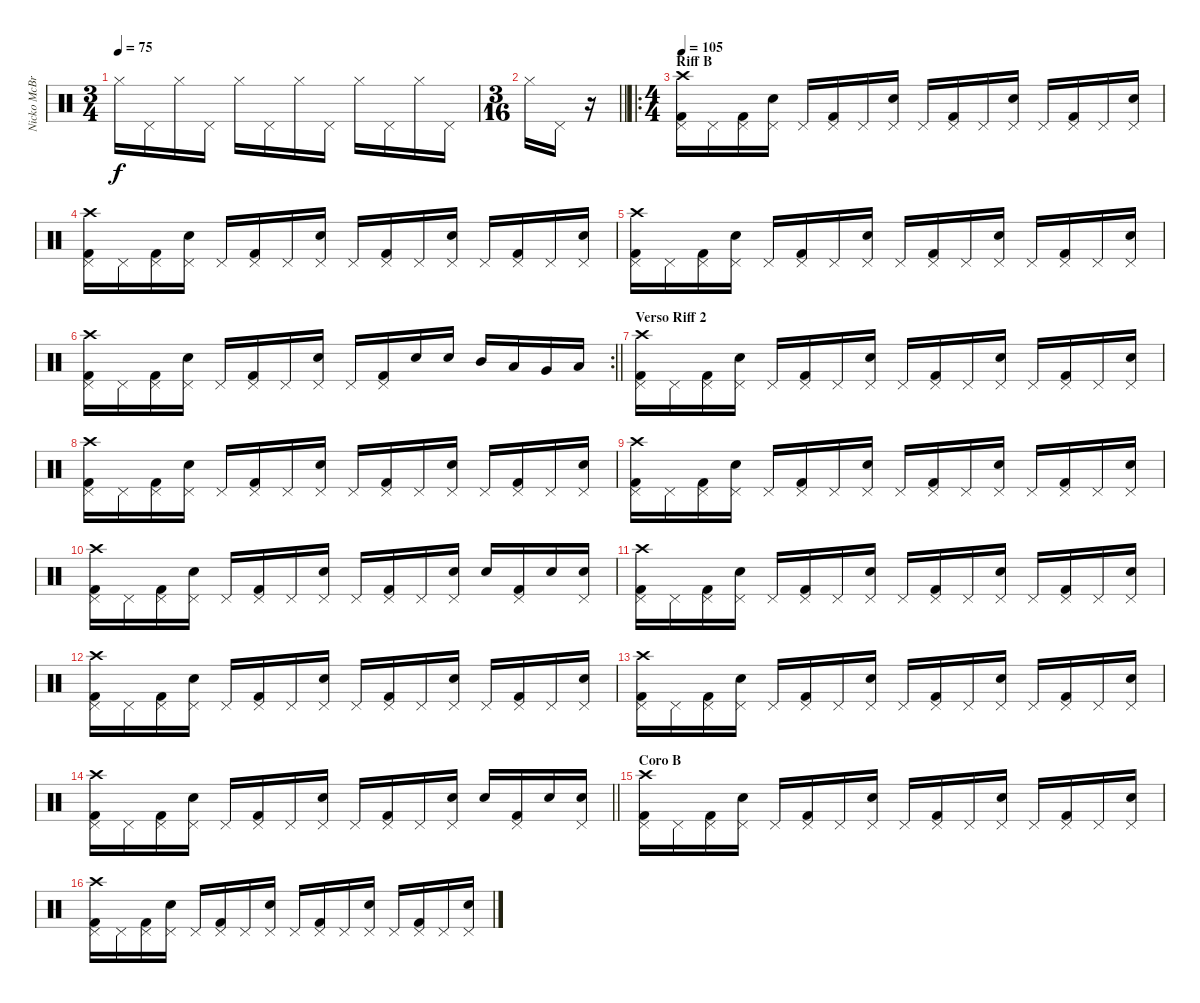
\track ("Nicko McBrain" "Nicko McBr") {instrument percussion}
\staff {score}
\articulation defaults
\ts (3 4)
\tempo 75
\clef neutral
\ks c "Hi-Hat (closed)".16{dy f} "Pedal Hi-Hat (hit)".16 "Hi-Hat (closed)".16 "Pedal Hi-Hat (hit)".16 "Hi-Hat (closed)".16 "Pedal Hi-Hat (hit)".16 "Hi-Hat (closed)".16 "Pedal Hi-Hat (hit)".16 "Hi-Hat (closed)".16 "Pedal Hi-Hat (hit)".16 "Hi-Hat (closed)".16 "Pedal Hi-Hat (hit)".16
|
\ts (3 16)
\barLineRight lightlight "Hi-Hat (closed)".16 "Pedal Hi-Hat (hit)".16
r.16 |
\ro
\ts (4 4)
\section ("" "Riff B")
\tempo 105
("Kick (hit) 2" "Pedal Hi-Hat (hit)" "Crash high (hit)").16 "Pedal Hi-Hat (hit)".16 ("Kick (hit) 2" "Pedal Hi-Hat (hit)").16 ("Snare (hit) 2" "Pedal Hi-Hat (hit)").16 "Pedal Hi-Hat (hit)".16 ("Kick (hit) 2" "Pedal Hi-Hat (hit)").16 "Pedal Hi-Hat (hit)".16 ("Snare (hit) 2" "Pedal Hi-Hat (hit)").16 "Pedal Hi-Hat (hit)".16 ("Kick (hit) 2" "Pedal Hi-Hat (hit)").16 "Pedal Hi-Hat (hit)".16 ("Snare (hit) 2" "Pedal Hi-Hat (hit)").16 "Pedal Hi-Hat (hit)".16 ("Kick (hit) 2" "Pedal Hi-Hat (hit)").16 "Pedal Hi-Hat (hit)".16 ("Snare (hit) 2" "Pedal Hi-Hat (hit)").16 |
("Kick (hit) 2" "Pedal Hi-Hat (hit)" "Crash high (hit)").16 "Pedal Hi-Hat (hit)".16 ("Kick (hit) 2" "Pedal Hi-Hat (hit)").16 ("Snare (hit) 2" "Pedal Hi-Hat (hit)").16 "Pedal Hi-Hat (hit)".16 ("Kick (hit) 2" "Pedal Hi-Hat (hit)").16 "Pedal Hi-Hat (hit)".16 ("Snare (hit) 2" "Pedal Hi-Hat (hit)").16 "Pedal Hi-Hat (hit)".16 ("Kick (hit) 2" "Pedal Hi-Hat (hit)").16 "Pedal Hi-Hat (hit)".16 ("Snare (hit) 2" "Pedal Hi-Hat (hit)").16 "Pedal Hi-Hat (hit)".16 ("Kick (hit) 2" "Pedal Hi-Hat (hit)").16 "Pedal Hi-Hat (hit)".16 ("Snare (hit) 2" "Pedal Hi-Hat (hit)").16 |
("Kick (hit) 2" "Pedal Hi-Hat (hit)" "Crash high (hit)").16 "Pedal Hi-Hat (hit)".16 ("Kick (hit) 2" "Pedal Hi-Hat (hit)").16 ("Snare (hit) 2" "Pedal Hi-Hat (hit)").16 "Pedal Hi-Hat (hit)".16 ("Kick (hit) 2" "Pedal Hi-Hat (hit)").16 "Pedal Hi-Hat (hit)".16 ("Snare (hit) 2" "Pedal Hi-Hat (hit)").16 "Pedal Hi-Hat (hit)".16 ("Kick (hit) 2" "Pedal Hi-Hat (hit)").16 "Pedal Hi-Hat (hit)".16 ("Snare (hit) 2" "Pedal Hi-Hat (hit)").16 "Pedal Hi-Hat (hit)".16 ("Kick (hit) 2" "Pedal Hi-Hat (hit)").16 "Pedal Hi-Hat (hit)".16 ("Snare (hit) 2" "Pedal Hi-Hat (hit)").16 |
\rc 2
\barLineRight lightlight
("Kick (hit) 2" "Pedal Hi-Hat (hit)" "Crash high (hit)").16 "Pedal Hi-Hat (hit)".16 ("Kick (hit) 2" "Pedal Hi-Hat (hit)").16 ("Snare (hit) 2" "Pedal Hi-Hat (hit)").16 "Pedal Hi-Hat (hit)".16 ("Kick (hit) 2" "Pedal Hi-Hat (hit)").16 "Pedal Hi-Hat (hit)".16 ("Snare (hit) 2" "Pedal Hi-Hat (hit)").16 "Pedal Hi-Hat (hit)".16 ("Kick (hit) 2" "Pedal Hi-Hat (hit)").16 "Snare (hit) 2".16 "Snare (hit) 2".16 "Mid Tom (hit)".16 "Low Tom (hit)".16 "Very Low Tom (hit)".16 "Low Floor Tom (hit)".16 |
\section ("" "Verso Riff 2")
("Kick (hit) 2" "Pedal Hi-Hat (hit)" "Crash high (hit)").16 "Pedal Hi-Hat (hit)".16 ("Kick (hit) 2" "Pedal Hi-Hat (hit)").16 ("Snare (hit) 2" "Pedal Hi-Hat (hit)").16 "Pedal Hi-Hat (hit)".16 ("Kick (hit) 2" "Pedal Hi-Hat (hit)").16 "Pedal Hi-Hat (hit)".16 ("Snare (hit) 2" "Pedal Hi-Hat (hit)").16 "Pedal Hi-Hat (hit)".16 ("Kick (hit) 2" "Pedal Hi-Hat (hit)").16 "Pedal Hi-Hat (hit)".16 ("Snare (hit) 2" "Pedal Hi-Hat (hit)").16 "Pedal Hi-Hat (hit)".16 ("Kick (hit) 2" "Pedal Hi-Hat (hit)").16 "Pedal Hi-Hat (hit)".16 ("Snare (hit) 2" "Pedal Hi-Hat (hit)").16 |
("Kick (hit) 2" "Pedal Hi-Hat (hit)" "Crash high (hit)").16 "Pedal Hi-Hat (hit)".16 ("Kick (hit) 2" "Pedal Hi-Hat (hit)").16 ("Snare (hit) 2" "Pedal Hi-Hat (hit)").16 "Pedal Hi-Hat (hit)".16 ("Kick (hit) 2" "Pedal Hi-Hat (hit)").16 "Pedal Hi-Hat (hit)".16 ("Snare (hit) 2" "Pedal Hi-Hat (hit)").16 "Pedal Hi-Hat (hit)".16 ("Kick (hit) 2" "Pedal Hi-Hat (hit)").16 "Pedal Hi-Hat (hit)".16 ("Snare (hit) 2" "Pedal Hi-Hat (hit)").16 "Pedal Hi-Hat (hit)".16 ("Kick (hit) 2" "Pedal Hi-Hat (hit)").16 "Pedal Hi-Hat (hit)".16 ("Snare (hit) 2" "Pedal Hi-Hat (hit)").16 |
("Kick (hit) 2" "Pedal Hi-Hat (hit)" "Crash high (hit)").16 "Pedal Hi-Hat (hit)".16 ("Kick (hit) 2" "Pedal Hi-Hat (hit)").16 ("Snare (hit) 2" "Pedal Hi-Hat (hit)").16 "Pedal Hi-Hat (hit)".16 ("Kick (hit) 2" "Pedal Hi-Hat (hit)").16 "Pedal Hi-Hat (hit)".16 ("Snare (hit) 2" "Pedal Hi-Hat (hit)").16 "Pedal Hi-Hat (hit)".16 ("Kick (hit) 2" "Pedal Hi-Hat (hit)").16 "Pedal Hi-Hat (hit)".16 ("Snare (hit) 2" "Pedal Hi-Hat (hit)").16 "Pedal Hi-Hat (hit)".16 ("Kick (hit) 2" "Pedal Hi-Hat (hit)").16 "Pedal Hi-Hat (hit)".16 ("Snare (hit) 2" "Pedal Hi-Hat (hit)").16 |
("Kick (hit) 2" "Pedal Hi-Hat (hit)" "Crash high (hit)").16 "Pedal Hi-Hat (hit)".16 ("Kick (hit) 2" "Pedal Hi-Hat (hit)").16 ("Snare (hit) 2" "Pedal Hi-Hat (hit)").16 "Pedal Hi-Hat (hit)".16 ("Kick (hit) 2" "Pedal Hi-Hat (hit)").16 "Pedal Hi-Hat (hit)".16 ("Snare (hit) 2" "Pedal Hi-Hat (hit)").16 "Pedal Hi-Hat (hit)".16 ("Kick (hit) 2" "Pedal Hi-Hat (hit)").16 "Pedal Hi-Hat (hit)".16 ("Snare (hit) 2" "Pedal Hi-Hat (hit)").16 "Snare (hit) 2".16 ("Kick (hit) 2" "Pedal Hi-Hat (hit)").16 "Snare (hit) 2".16 ("Snare (hit) 2" "Pedal Hi-Hat (hit)").16 |
("Kick (hit) 2" "Pedal Hi-Hat (hit)" "Crash high (hit)").16 "Pedal Hi-Hat (hit)".16 ("Kick (hit) 2" "Pedal Hi-Hat (hit)").16 ("Snare (hit) 2" "Pedal Hi-Hat (hit)").16 "Pedal Hi-Hat (hit)".16 ("Kick (hit) 2" "Pedal Hi-Hat (hit)").16 "Pedal Hi-Hat (hit)".16 ("Snare (hit) 2" "Pedal Hi-Hat (hit)").16 "Pedal Hi-Hat (hit)".16 ("Kick (hit) 2" "Pedal Hi-Hat (hit)").16 "Pedal Hi-Hat (hit)".16 ("Snare (hit) 2" "Pedal Hi-Hat (hit)").16 "Pedal Hi-Hat (hit)".16 ("Kick (hit) 2" "Pedal Hi-Hat (hit)").16 "Pedal Hi-Hat (hit)".16 ("Snare (hit) 2" "Pedal Hi-Hat (hit)").16 |
("Kick (hit) 2" "Pedal Hi-Hat (hit)" "Crash high (hit)").16 "Pedal Hi-Hat (hit)".16 ("Kick (hit) 2" "Pedal Hi-Hat (hit)").16 ("Snare (hit) 2" "Pedal Hi-Hat (hit)").16 "Pedal Hi-Hat (hit)".16 ("Kick (hit) 2" "Pedal Hi-Hat (hit)").16 "Pedal Hi-Hat (hit)".16 ("Snare (hit) 2" "Pedal Hi-Hat (hit)").16 "Pedal Hi-Hat (hit)".16 ("Kick (hit) 2" "Pedal Hi-Hat (hit)").16 "Pedal Hi-Hat (hit)".16 ("Snare (hit) 2" "Pedal Hi-Hat (hit)").16 "Pedal Hi-Hat (hit)".16 ("Kick (hit) 2" "Pedal Hi-Hat (hit)").16 "Pedal Hi-Hat (hit)".16 ("Snare (hit) 2" "Pedal Hi-Hat (hit)").16 |
("Kick (hit) 2" "Pedal Hi-Hat (hit)" "Crash high (hit)").16 "Pedal Hi-Hat (hit)".16 ("Kick (hit) 2" "Pedal Hi-Hat (hit)").16 ("Snare (hit) 2" "Pedal Hi-Hat (hit)").16 "Pedal Hi-Hat (hit)".16 ("Kick (hit) 2" "Pedal Hi-Hat (hit)").16 "Pedal Hi-Hat (hit)".16 ("Snare (hit) 2" "Pedal Hi-Hat (hit)").16 "Pedal Hi-Hat (hit)".16 ("Kick (hit) 2" "Pedal Hi-Hat (hit)").16 "Pedal Hi-Hat (hit)".16 ("Snare (hit) 2" "Pedal Hi-Hat (hit)").16 "Pedal Hi-Hat (hit)".16 ("Kick (hit) 2" "Pedal Hi-Hat (hit)").16 "Pedal Hi-Hat (hit)".16 ("Snare (hit) 2" "Pedal Hi-Hat (hit)").16 |
\barLineRight lightlight
("Kick (hit) 2" "Pedal Hi-Hat (hit)" "Crash high (hit)").16 "Pedal Hi-Hat (hit)".16 ("Kick (hit) 2" "Pedal Hi-Hat (hit)").16 ("Snare (hit) 2" "Pedal Hi-Hat (hit)").16 "Pedal Hi-Hat (hit)".16 ("Kick (hit) 2" "Pedal Hi-Hat (hit)").16 "Pedal Hi-Hat (hit)".16 ("Snare (hit) 2" "Pedal Hi-Hat (hit)").16 "Pedal Hi-Hat (hit)".16 ("Kick (hit) 2" "Pedal Hi-Hat (hit)").16 "Pedal Hi-Hat (hit)".16 ("Snare (hit) 2" "Pedal Hi-Hat (hit)").16 "Snare (hit) 2".16 ("Kick (hit) 2" "Pedal Hi-Hat (hit)").16 "Snare (hit) 2".16 ("Snare (hit) 2" "Pedal Hi-Hat (hit)").16 |
\section ("" "Coro B")
("Kick (hit) 2" "Pedal Hi-Hat (hit)" "Crash high (hit)").16 "Pedal Hi-Hat (hit)".16 ("Kick (hit) 2" "Pedal Hi-Hat (hit)").16 ("Snare (hit) 2" "Pedal Hi-Hat (hit)").16 "Pedal Hi-Hat (hit)".16 ("Kick (hit) 2" "Pedal Hi-Hat (hit)").16 "Pedal Hi-Hat (hit)".16 ("Snare (hit) 2" "Pedal Hi-Hat (hit)").16 "Pedal Hi-Hat (hit)".16 ("Kick (hit) 2" "Pedal Hi-Hat (hit)").16 "Pedal Hi-Hat (hit)".16 ("Snare (hit) 2" "Pedal Hi-Hat (hit)").16 "Pedal Hi-Hat (hit)".16 ("Kick (hit) 2" "Pedal Hi-Hat (hit)").16 "Pedal Hi-Hat (hit)".16 ("Snare (hit) 2" "Pedal Hi-Hat (hit)").16 |
("Kick (hit) 2" "Pedal Hi-Hat (hit)" "Crash high (hit)").16 "Pedal Hi-Hat (hit)".16 ("Kick (hit) 2" "Pedal Hi-Hat (hit)").16 ("Snare (hit) 2" "Pedal Hi-Hat (hit)").16 "Pedal Hi-Hat (hit)".16 ("Kick (hit) 2" "Pedal Hi-Hat (hit)").16 "Pedal Hi-Hat (hit)".16 ("Snare (hit) 2" "Pedal Hi-Hat (hit)").16 "Pedal Hi-Hat (hit)".16 ("Kick (hit) 2" "Pedal Hi-Hat (hit)").16 "Pedal Hi-Hat (hit)".16 ("Snare (hit) 2" "Pedal Hi-Hat (hit)").16 "Pedal Hi-Hat (hit)".16 ("Kick (hit) 2" "Pedal Hi-Hat (hit)").16 "Pedal Hi-Hat (hit)".16 ("Snare (hit) 2" "Pedal Hi-Hat (hit)").16
